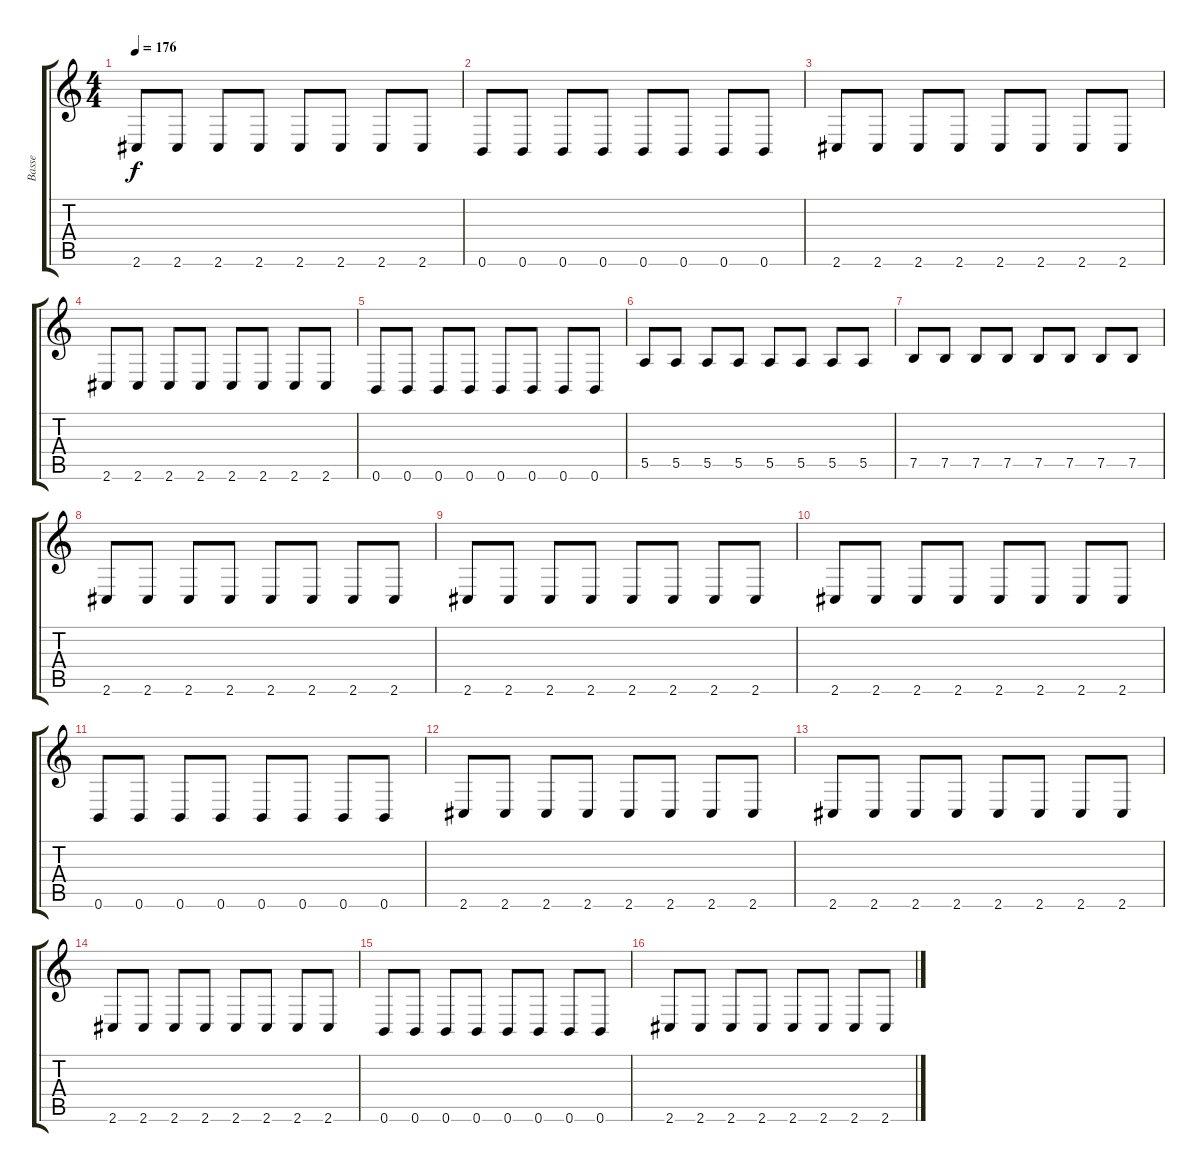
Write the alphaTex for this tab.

\track ("Basse" "Basse") {instrument electricbassfinger}
\staff {score tabs}
\tuning (E4 B3 G3 D3 E2 B1) {hide}
\ts (4 4)
\tempo 176
\clef g2
\ks c
2.6.8{dy f} 2.6.8 2.6.8 2.6.8 2.6.8 2.6.8 2.6.8 2.6.8 |
0.6.8 0.6.8 0.6.8 0.6.8 0.6.8 0.6.8 0.6.8 0.6.8 |
2.6.8 2.6.8 2.6.8 2.6.8 2.6.8 2.6.8 2.6.8 2.6.8 |
2.6.8 2.6.8 2.6.8 2.6.8 2.6.8 2.6.8 2.6.8 2.6.8 |
0.6.8 0.6.8 0.6.8 0.6.8 0.6.8 0.6.8 0.6.8 0.6.8 |
5.5.8 5.5.8 5.5.8 5.5.8 5.5.8 5.5.8 5.5.8 5.5.8 |
7.5.8 7.5.8 7.5.8 7.5.8 7.5.8 7.5.8 7.5.8 7.5.8 |
2.6.8 2.6.8 2.6.8 2.6.8 2.6.8 2.6.8 2.6.8 2.6.8 |
2.6.8 2.6.8 2.6.8 2.6.8 2.6.8 2.6.8 2.6.8 2.6.8 |
2.6.8 2.6.8 2.6.8 2.6.8 2.6.8 2.6.8 2.6.8 2.6.8 |
0.6.8 0.6.8 0.6.8 0.6.8 0.6.8 0.6.8 0.6.8 0.6.8 |
2.6.8 2.6.8 2.6.8 2.6.8 2.6.8 2.6.8 2.6.8 2.6.8 |
2.6.8 2.6.8 2.6.8 2.6.8 2.6.8 2.6.8 2.6.8 2.6.8 |
2.6.8 2.6.8 2.6.8 2.6.8 2.6.8 2.6.8 2.6.8 2.6.8 |
0.6.8 0.6.8 0.6.8 0.6.8 0.6.8 0.6.8 0.6.8 0.6.8 |
2.6.8 2.6.8 2.6.8 2.6.8 2.6.8 2.6.8 2.6.8 2.6.8
